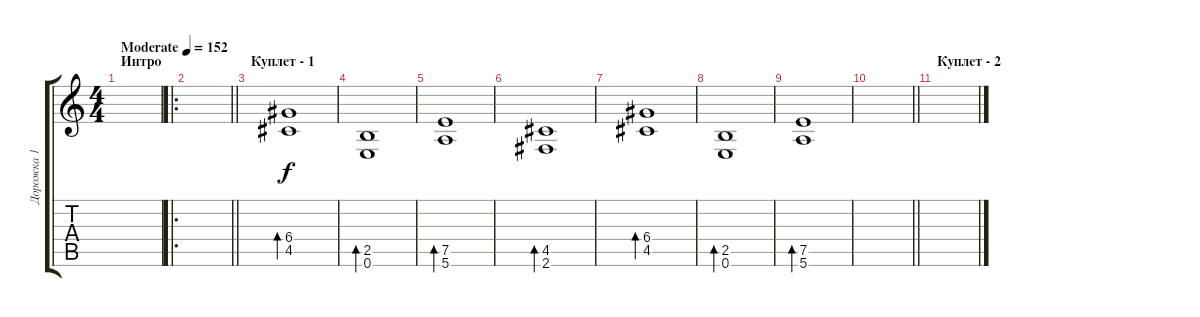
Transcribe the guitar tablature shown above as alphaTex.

\track ("Дорожка 1" "Дорожка 1") {instrument electricguitarclean}
\staff {score tabs}
\tuning (E4 B3 G3 D3 A2 E2) {hide}
\ts (4 4)
\section ("" "Интро")
\tempo (152 "Moderate")
\clef g2
\ks c
|
\ro
\barLineRight lightlight
|
\section ("" "Куплет - 1")
(6.4 4.5).1{bd 480} |
(2.5 0.6).1{bd 480} |
(7.5 5.6).1{bd 480} |
(4.5 2.6).1{bd 480} |
(6.4 4.5).1{bd 480} |
(2.5 0.6).1{bd 480} |
(7.5 5.6).1{bd 480} |
\barLineRight lightlight
|
\section ("" "Куплет - 2")
